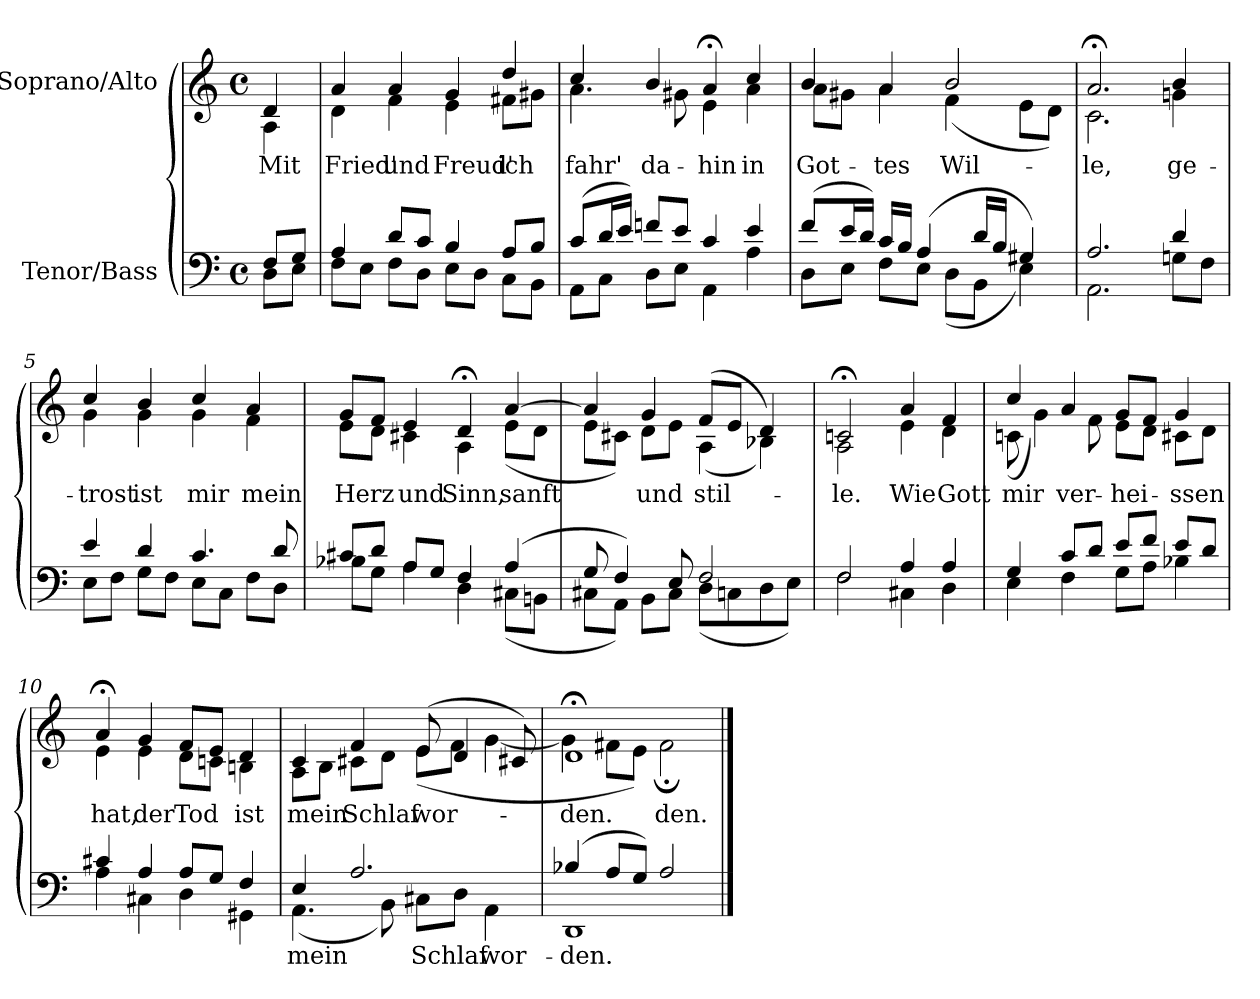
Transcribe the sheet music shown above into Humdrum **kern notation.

**kern	**text	**kern	**text
*part2	*part2	*part1	*part1
*staff2	*staff2	*staff1	*staff1
*I"Tenor/Bass	*	*I"Soprano/Alto	*
*clefF4	*	*clefG2	*
*k[]	*	*k[]	*
*M4/4	*	*M4/4	*
*met(c)	*	*met(c)	*
=	=	=	=
*^	*	*	*
!	!	!	!	!LO:LY:b
*	*	*	*^	*
8F/L	8D\L	.	4d/	4A\	Mit
8G/J	8E\J	.	.	.	.
=1	=1	=1	=1	=1	=1
!	!	!	!	!	!LO:LY:b
4A/	8F\L	.	4a/	4d\	Fried'
.	8E\J	.	.	.	.
!	!	!	!	!	!LO:LY:b
8d/L	8F\L	.	4a/	4f\	und
8c/J	8D\J	.	.	.	.
!	!	!	!	!	!LO:LY:b
4B/	8E\L	.	4g/	4e\	Freud'
.	8D\J	.	.	.	.
!	!	!	!	!	!LO:LY:b
8A/L	8C\L	.	4dd/	8f#X\L	ich
8B/J	8BB\J	.	.	8g#X\J	.
=2	=2	=2	=2	=2	=2
!	!	!	!	!	!LO:LY:b
(8c/L	8AA\L	.	4cc/	4.a\	fahr'
16d/L	8C\J	.	.	.	.
16e/JJ)	.	.	.	.	.
!	!	!	!	!	!LO:LY:b
8fn/L	8D\L	.	4b/	.	da-
8e/J	8E\J	.	.	8g#X\	.
!	!	!	!	!	!LO:LY:b
4c/	4AA\	.	4a;</	4e\	-hin
!	!	!	!	!	!LO:LY:b
4e/	4A\	.	4cc/	4a\	in
=3	=3	=3	=3	=3	=3
!	!	!	!	!	!LO:LY:b
(8f/L	8D\L	.	4b/	8a\L	Got-
16e/L	8E\J	.	.	8g#X\J	.
16d/JJ)	.	.	.	.	.
!	!	!	!	!	!LO:LY:b
16c/LL	8F\L	.	4a/	4a\	-tes
16B/JJ	.	.	.	.	.
(4A/	8E\J	.	.	.	.
!	!	!	!	!	!LO:LY:b
.	(8D\L	.	2b/	(4f\	Wil-
16d/LL	8BB\J	.	.	.	.
16B/JJ	.	.	.	.	.
4G#X/)	4E\)	.	.	8e\L	.
.	.	.	.	8d\J)	.
=4	=4	=4	=4	=4	=4
!	!	!	!	!	!LO:LY:b
2.A/	2.AA\	.	2.a;</	2.c\	-le,
!	!	!	!	!	!LO:LY:b
4d/	8Gn\L	.	4b/	4gn\	ge-
.	8F\J	.	.	.	.
!!LO:LB:g=z	!!
=5	=5	=5	=5	=5	=5
!	!	!	!	!	!LO:LY:b
4e/	8E\L	.	4cc/	4g\	-trost
.	8F\J	.	.	.	.
!	!	!	!	!	!LO:LY:b
4d/	8G\L	.	4b/	4g\	ist
.	8F\J	.	.	.	.
!	!	!	!	!	!LO:LY:b
4.c/	8E\L	.	4cc/	4g\	mir
.	8C\J	.	.	.	.
!	!	!	!	!	!LO:LY:b
.	8F\L	.	4a/	4f\	mein
8d/	8D\J	.	.	.	.
=6	=6	=6	=6	=6	=6
!	!	!	!	!	!LO:LY:b
8c#X/L	8B-X\L	.	8g/L	8e\L	Herz
8d/J	8G\J	.	8f/J	8d\J	.
!	!	!	!	!	!LO:LY:b
8A/L	4A\	.	4e/	4c#X\	und
8G/J	.	.	.	.	.
!	!	!	!	!	!LO:LY:b
4F/	4D\	.	4d;</	4A\	Sinn,
!	!	!	!	!	!LO:LY:b
(4A/	(8C#X\L	.	[4a/	(8e\L	sanft
.	8BBn\J	.	.	8d\J	.
=7	=7	=7	=7	=7	=7
8G/	8C#X\L	.	4a/]	8e\L	.
4F/)	8AA\J)	.	.	8c#X\J)	.
!	!	!	!	!	!LO:LY:b
.	8BB\L	.	4g/	8d\L	und
8E/	8C#\J	.	.	8e\J	.
!	!	!	!	!	!LO:LY:b
2F/	(8D\L	.	(8f/L	(4A\	stil-
.	8Cn\	.	8e/J	.	.
.	8D\	.	4d/)	4B-X\)	.
.	8E\J)	.	.	.	.
=8	=8	=8	=8	=8	=8
!	!	!	!	!	!LO:LY:b
2F/	2F\	.	2cn;</	2A\	-le.
!	!	!	!	!	!LO:LY:b
4A/	4C#X\	.	4a/	4e\	Wie
!	!	!	!	!	!LO:LY:b
4A/	4D\	.	4f/	4d\	Gott
!!LO:LB:g=z	!!
=9	=9	=9	=9	=9	=9
!	!	!	!	!	!LO:LY:b
4G/	4E\	.	4cc/	(8cn\	mir
.	.	.	.	4g\)	.
!	!	!	!	!	!LO:LY:b
8c/L	4F\	.	4a/	.	ver-
8d/J	.	.	.	8f\	.
!	!	!	!	!	!LO:LY:b
8e/L	8G\L	.	8g/L	8e\L	-hei-
8f/J	8A\J	.	8f/J	8d\J	.
!	!	!	!	!	!LO:LY:b
8e/L	4B-X\	.	4g/	8c#X\L	-ssen
8d/J	.	.	.	8d\J	.
=10	=10	=10	=10	=10	=10
!	!	!	!	!	!LO:LY:b
4c#X/	4A\	.	4a;</	4e\	hat,
!	!	!	!	!	!LO:LY:b
4A/	4C#X\	.	4g/	4e\	der
!	!	!	!	!	!LO:LY:b
8A/L	4D\	.	8f/L	8d\L	Tod
8G/J	.	.	8e/J	8cn\J	.
!	!	!	!	!	!LO:LY:b
4F/	4GG#X\	.	4d/	4Bn\	ist
=11	=11	=11	=11	=11	=11
!	!	!LO:LY:b	!	!	!LO:LY:b
4E/	(4.AA\	mein	4c/	8A\L	mein
.	.	.	.	8B\J	.
!	!	!	!	!	!LO:LY:a
!	!	!	!	!	!LO:LY:b
2.A/	.	.	4f/	8c#X\L	Schlaf
.	8BB\)	.	.	8d\J	.
!	!	!LO:LY:b	!	!	!LO:LY:a
!	!	!	!	!	!LO:LY:b
.	8C#X\L	Schlaf	(8e/	(8e\L	wor-
.	8D\J	.	4d/	8f\J	.
!	!	!LO:LY:b	!	!	!
.	4AA\	wor-	.	[<4g\	.
.	.	.	8c#X/)	.	.
=12	=12	=12	=12	=12	=12
!	!	!LO:LY:b	!	!	!LO:LY:a
(4B-X/	1DD	-den.	1d;<	4g\]	-den.
8A/L	.	.	.	8f#X\L	.
8G/J)	.	.	.	8e\J)	.
!	!	!	!	!	!LO:LY:b
2A/	.	.	.	2f#;\	-den.
*v	*v	*	*	*	*
*	*	*v	*v	*
==	==	==	==
*-	*-	*-	*-
